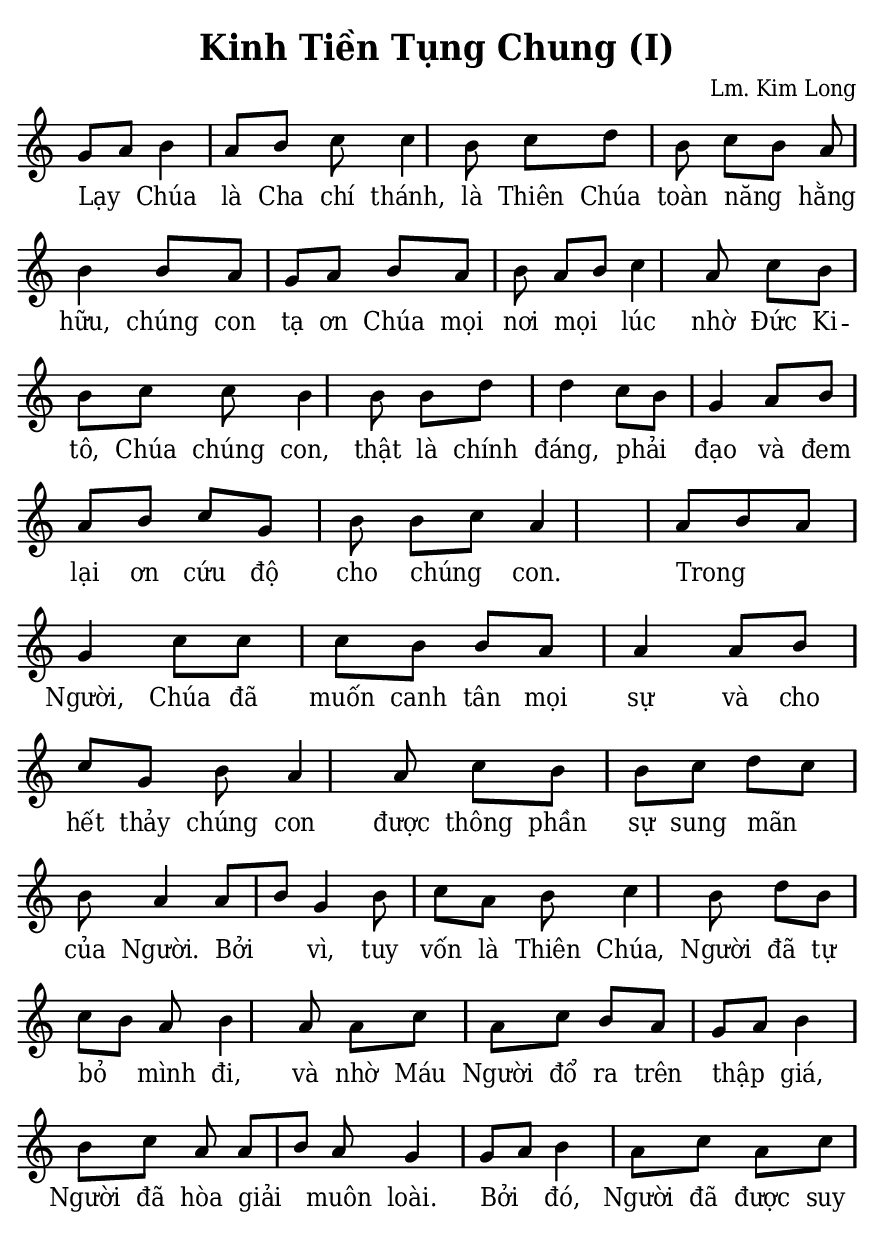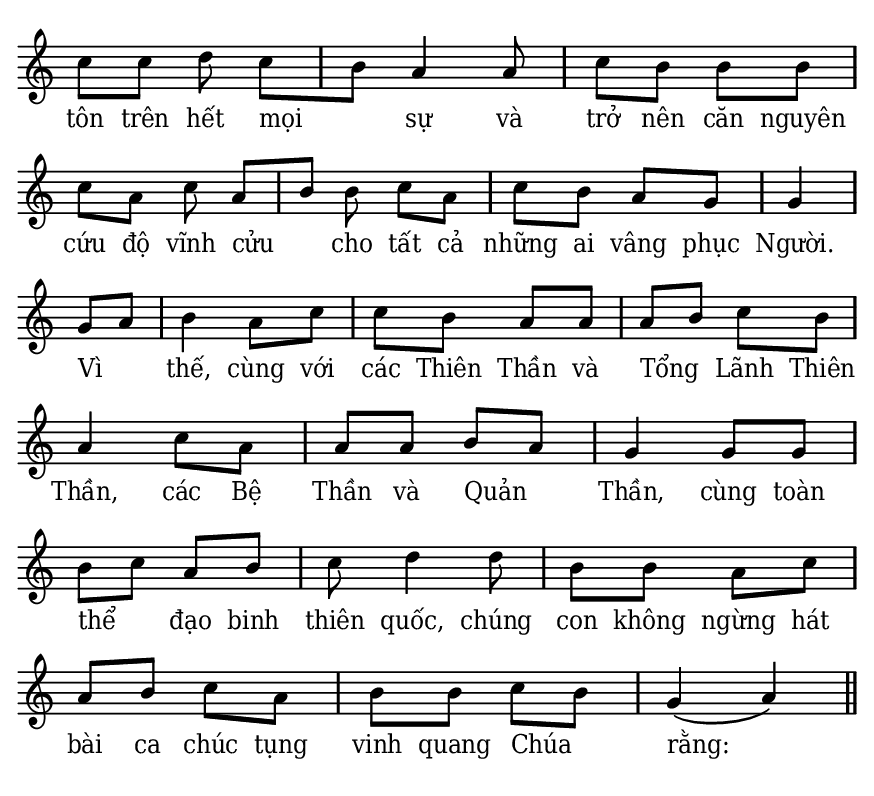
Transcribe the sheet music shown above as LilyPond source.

% Cài đặt chung\
\version "2.22.1"
\include "english.ly"
\include "gregorian.ly"

\header {
  title = "Kinh Tiền Tụng Chung (I)"
  composer = "Lm. Kim Long"
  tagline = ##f
}

% Nhạc phiên khúc
nhacPhienKhucSop = \relative c'' {
  g8 \hide ([a]) b4 a8 b c c4 b8 c d b c \hide ([b]) a b4
  b8 a g a b a b a \hide ([b]) c4 a8 c b b c c
  b4 b8 b d d4 c8 \hide ([b]) g4 a8 b a b c g b b \hide ([c]) a4 \bar "|"
  a8 \hide ([b a]) g4 c8 c c b b a a4 a8 b c
  g b a4 a8 c b b c d \hide ([c]) b a4 a8 \hide ([b]) g4 b8
  c a b c4 b8 d b c \hide ([b]) a b4 a8 a c a c
  b a g \hide ([a]) b4 b8 c a a \hide ([b]) a g4 g8 \hide ([a]) b4 a8 c
  a c c c d c \hide ([b]) a4 a8 c b b b c a c
  a \hide ([b]) b c a c b a g g4 \bar "|" g8 \hide ([a]) b4 a8 c
  c b a a a \hide ([b]) c b a4 c8 a a a b \hide ([a])
  g4 g8 g b \hide ([c]) a b c d4 d8 b b
  a c a b c a b b c \hide ([b]) g4 (a) \bar "||"
}

% Lời phiên khúc
loiPhienKhucSop = \lyrics {
  Lạy Chúa là Cha chí thánh, là Thiên Chúa toàn năng hằng hữu,
  chúng con tạ ơn Chúa mọi nơi mọi lúc nhờ Đức Ki -- tô, Chúa chúng con,
  thật là chính đáng, phải đạo và đem lại ơn cứu độ cho chúng con.
  Trong Người, Chúa đã muốn canh tân mọi sự và cho hết thảy chúng con
  được thông phần sự sung mãn của Người.
  Bởi vì, tuy vốn là Thiên Chúa, Người đã tự bỏ mình đi, và nhờ Máu Người
  đổ ra trên thập giá, Người đã hòa giải muôn loài.
  Bởi đó, Người đã được suy tôn trên hết mọi sự
  và trở nên căn nguyên cứu độ vĩnh cửu cho tất cả những ai vâng phục Người.
  Vì thế, cùng với các Thiên Thần và Tổng Lãnh Thiên Thần,
  các Bệ Thần và Quản Thần, cùng toàn thể đạo binh thiên quốc,
  chúng con không ngừng hát bài ca chúc tụng vinh quang Chúa rằng:
}

% Dàn trang
\paper {
  #(set-paper-size "a5")
  top-margin = 3\mm
  bottom-margin = 3\mm
  left-margin = 3\mm
  right-margin = 3\mm
  #(define fonts
	 (make-pango-font-tree "Deja Vu Serif Condensed"
	 		       "Deja Vu Serif Condensed"
			       "Deja Vu Serif Condensed"
			       (/ 20 20)))
  print-page-number = ##f
}

TongNhip = {
  \key c \major \time 2/4
  \set Timing.beamExceptions = #'()
  \set Timing.baseMoment = #(ly:make-moment 1/4)
}

\score {
  \new ChoirStaff <<
    \new Staff \with {
      \remove "Time_signature_engraver"
    }
    <<
      \new Voice = "beSop" {
        \clef treble \TongNhip \nhacPhienKhucSop
      }
      \new Lyrics \lyricsto beSop \loiPhienKhucSop
    >>
  >>
  \layout {
    \override Lyrics.LyricSpace.minimum-distance = #1.5
    \override Score.BarNumber.break-visibility = ##(#f #f #f)
    \override Score.SpacingSpanner.uniform-stretching = ##t
    \override Score.SpacingSpanner.packed-spacing = ##f
    \set Score.defaultBarType = ""
    \set Score.barAlways = ##t
    ragged-last = ##f
  } 
}
